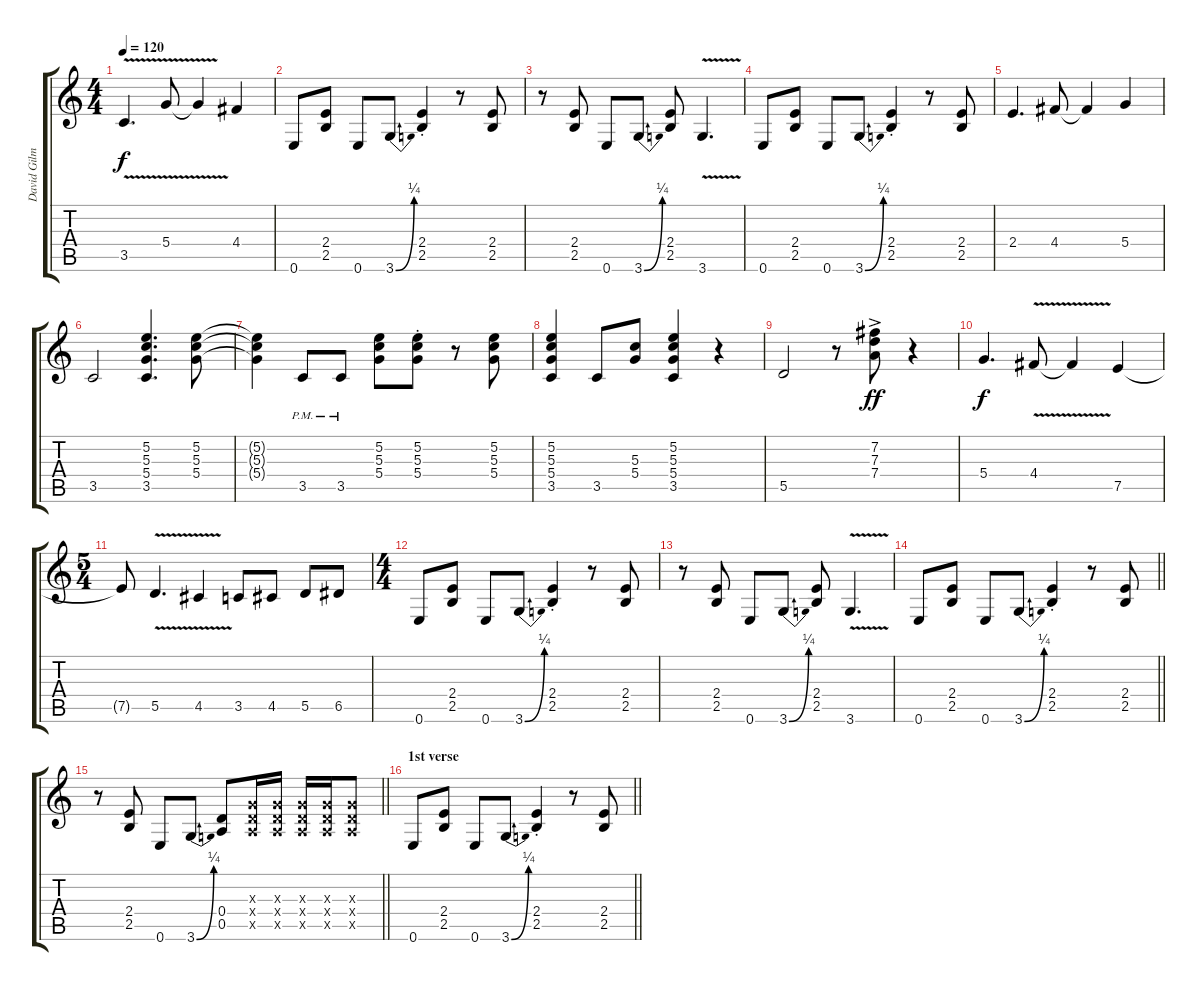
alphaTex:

\track ("David Gilmour" "David Gilm") {instrument distortionguitar}
\staff {score tabs}
\tuning (E4 B3 G3 D3 A2 E2) {hide}
\ts (4 4)
\tempo 120
\clef g2
\ks c
3.5{v}.4{d dy f} 5.4{v}.8 5.4{t}.4 4.4.4 |
0.6.8 (2.4 2.5).8 0.6.8 3.6{be (bend 0 0 60 1)}.8 (2.4{st} 2.5{st}).4 r.8 (2.4 2.5).8 |
r.8 (2.4 2.5).8 0.6.8 3.6{be (bend 0 0 60 1)}.8 (2.4 2.5).8 3.6{v}.4{d} |
0.6.8 (2.4 2.5).8 0.6.8 3.6{be (bend 0 0 60 1)}.8 (2.4{st} 2.5{st}).4 r.8 (2.4 2.5).8 |
2.4.4{d} 4.4.8 4.4{t}.4 5.4.4 |
3.5.2 (5.2 5.3 5.4 3.5).4{d} (5.2 5.3 5.4).8 |
(5.2{t} 5.3{t} 5.4{t}).4 3.5{pm}.8 3.5{pm}.8 (5.2 5.3 5.4).8 (5.2{st} 5.3{st} 5.4{st}).8 r.8 (5.2 5.3 5.4).8 |
(5.2 5.3 5.4 3.5).4 3.5.8 (5.3 5.4).8 (5.2 5.3 5.4 3.5).4 r.4 |
5.5.2 r.8 (7.2{ac} 7.3{ac} 7.4{ac}).8{dy ff} r.4 |
5.4.4{d dy f} 4.4{v}.8 4.4{t}.4 7.5.4 |
\ts (5 4)
7.5{t}.8 5.5{v}.4{d} 4.5{v}.4 3.5.8 4.5.8 5.5.8 6.5.8 |
\ts (4 4)
0.6.8 (2.4 2.5).8 0.6.8 3.6{be (bend 0 0 60 1)}.8 (2.4{st} 2.5{st}).4 r.8 (2.4 2.5).8 |
r.8 (2.4 2.5).8 0.6.8 3.6{be (bend 0 0 60 1)}.8 (2.4 2.5).8 3.6{v}.4{d} |
\barLineRight lightlight
0.6.8 (2.4 2.5).8 0.6.8 3.6{be (bend 0 0 60 1)}.8 (2.4{st} 2.5{st}).4 r.8 (2.4 2.5).8 |
\barLineRight lightlight
r.8 (2.4 2.5).8 0.6.8 3.6{be (bend 0 0 60 1)}.8 (0.4 0.5).8 (0.3{x} 0.4{x} 0.5{x}).16 (0.3{x} 0.4{x} 0.5{x}).16 (0.3{x} 0.4{x} 0.5{x}).16 (0.3{x} 0.4{x} 0.5{x}).16 (0.3{x} 0.4{x} 0.5{x}).8 |
\section ("" "1st verse")
\barLineRight lightlight
0.6.8 (2.4 2.5).8 0.6.8 3.6{be (bend 0 0 60 1)}.8 (2.4{st} 2.5{st}).4 r.8 (2.4 2.5).8
